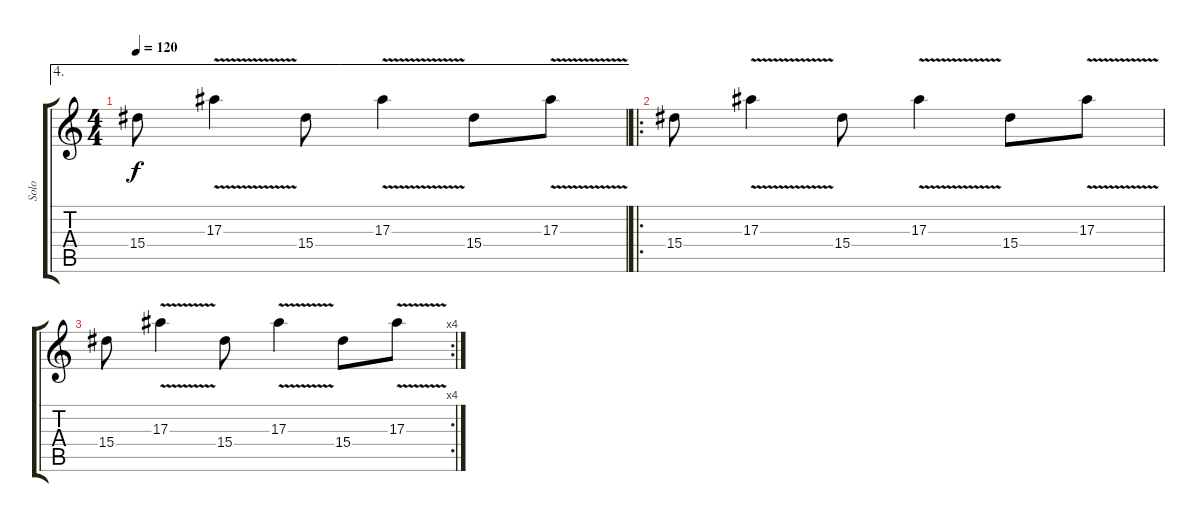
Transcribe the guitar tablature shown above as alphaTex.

\track ("Solo" "Solo") {instrument overdrivenguitar}
\staff {score tabs}
\tuning (D4 A3 F3 C3 G2 C2) {hide}
\ae 4
\ts (4 4)
\tempo 120
\clef g2
\ks c
15.4.8{dy f} 17.3{v}.4 15.4.8 17.3{v}.4 15.4.8 17.3{v}.8 |
\ro
15.4.8 17.3{v}.4 15.4.8 17.3{v}.4 15.4.8 17.3{v}.8 |
\rc 4
15.4.8 17.3{v}.4 15.4.8 17.3{v}.4 15.4.8 17.3{v}.8
